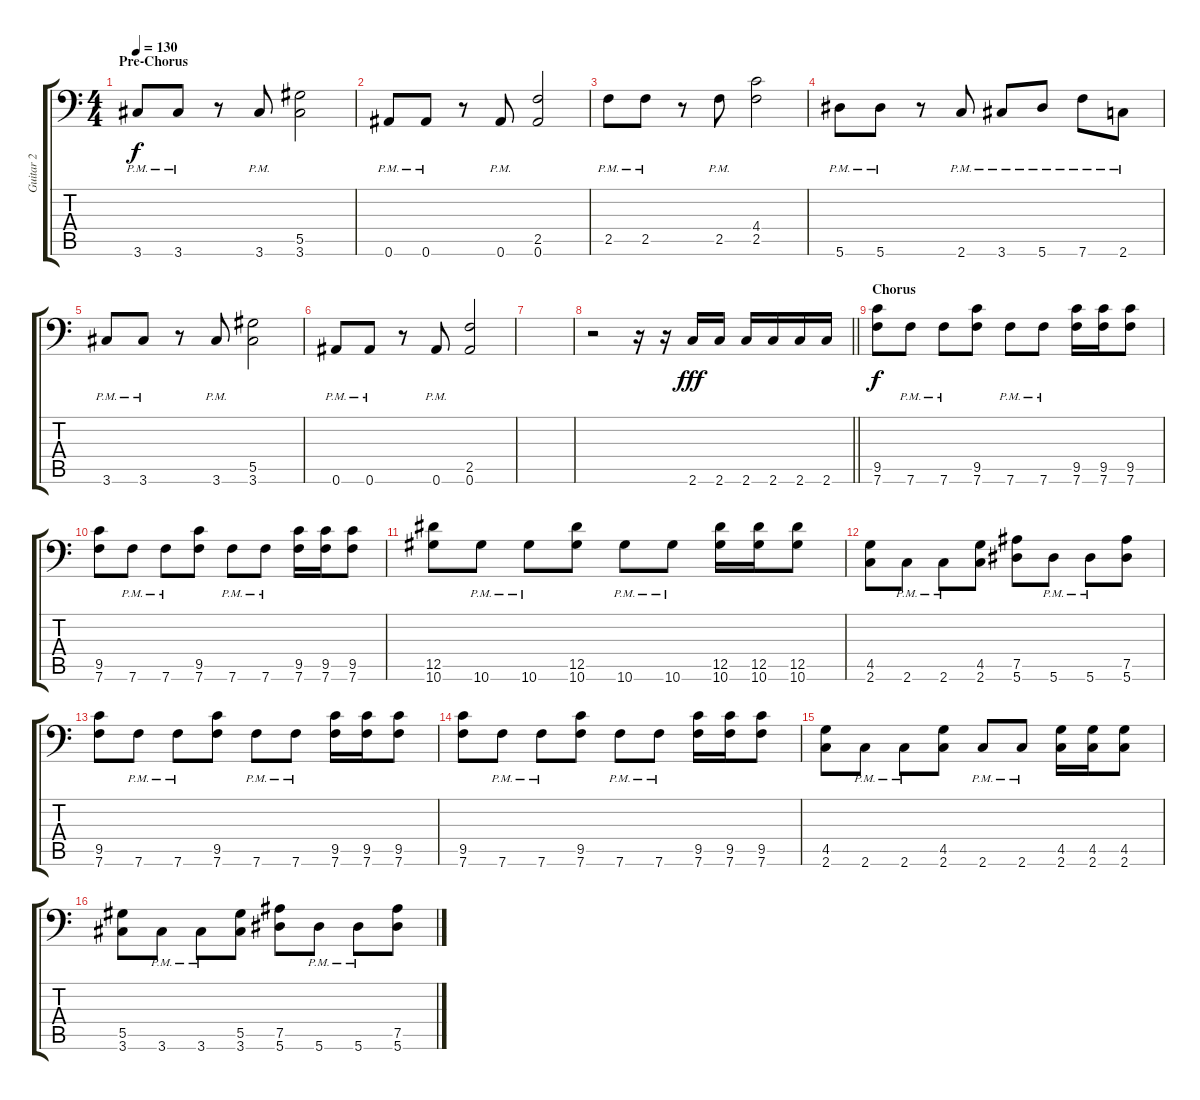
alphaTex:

\track ("Guitar 2" "Guitar 2") {instrument distortionguitar}
\staff {score tabs}
\tuning (Bb3 F3 Db3 Ab2 Eb2 Bb1) {hide}
\ts (4 4)
\section ("" "Pre-Chorus")
\tempo 130
\clef f4
\ks c
3.6{pm}.8{dy f} 3.6{pm}.8 r.8 3.6{pm}.8 (5.5 3.6).2 |
0.6{pm}.8 0.6{pm}.8 r.8 0.6{pm}.8 (2.5 0.6).2 |
2.5{pm}.8 2.5{pm}.8 r.8 2.5{pm}.8 (4.4 2.5).2 |
5.6{pm}.8 5.6{pm}.8 r.8 2.6{pm}.8 3.6{pm}.8 5.6{pm}.8 7.6{pm}.8 2.6{pm}.8 |
3.6{pm}.8 3.6{pm}.8 r.8 3.6{pm}.8 (5.5 3.6).2 |
0.6{pm}.8 0.6{pm}.8 r.8 0.6{pm}.8 (2.5 0.6).2 |
|
\barLineRight lightlight
r.2 r.16 r.16 2.6.16{dy fff} 2.6.16 2.6.16 2.6.16 2.6.16 2.6.16 |
\section ("" "Chorus")
(9.5 7.6).8{dy f} 7.6{pm}.8 7.6{pm}.8 (9.5 7.6).8 7.6{pm}.8 7.6{pm}.8 (9.5 7.6).16 (9.5 7.6).16 (9.5 7.6).8 |
(9.5 7.6).8 7.6{pm}.8 7.6{pm}.8 (9.5 7.6).8 7.6{pm}.8 7.6{pm}.8 (9.5 7.6).16 (9.5 7.6).16 (9.5 7.6).8 |
(12.5 10.6).8 10.6{pm}.8 10.6{pm}.8 (12.5 10.6).8 10.6{pm}.8 10.6{pm}.8 (12.5 10.6).16 (12.5 10.6).16 (12.5 10.6).8 |
(4.5 2.6).8 2.6{pm}.8 2.6{pm}.8 (4.5 2.6).8 (7.5 5.6).8 5.6{pm}.8 5.6{pm}.8 (7.5 5.6).8 |
(9.5 7.6).8 7.6{pm}.8 7.6{pm}.8 (9.5 7.6).8 7.6{pm}.8 7.6{pm}.8 (9.5 7.6).16 (9.5 7.6).16 (9.5 7.6).8 |
(9.5 7.6).8 7.6{pm}.8 7.6{pm}.8 (9.5 7.6).8 7.6{pm}.8 7.6{pm}.8 (9.5 7.6).16 (9.5 7.6).16 (9.5 7.6).8 |
(4.5 2.6).8 2.6{pm}.8 2.6{pm}.8 (4.5 2.6).8 2.6{pm}.8 2.6{pm}.8 (4.5 2.6).16 (4.5 2.6).16 (4.5 2.6).8 |
(5.5 3.6).8 3.6{pm}.8 3.6{pm}.8 (5.5 3.6).8 (7.5 5.6).8 5.6{pm}.8 5.6{pm}.8 (7.5 5.6).8
